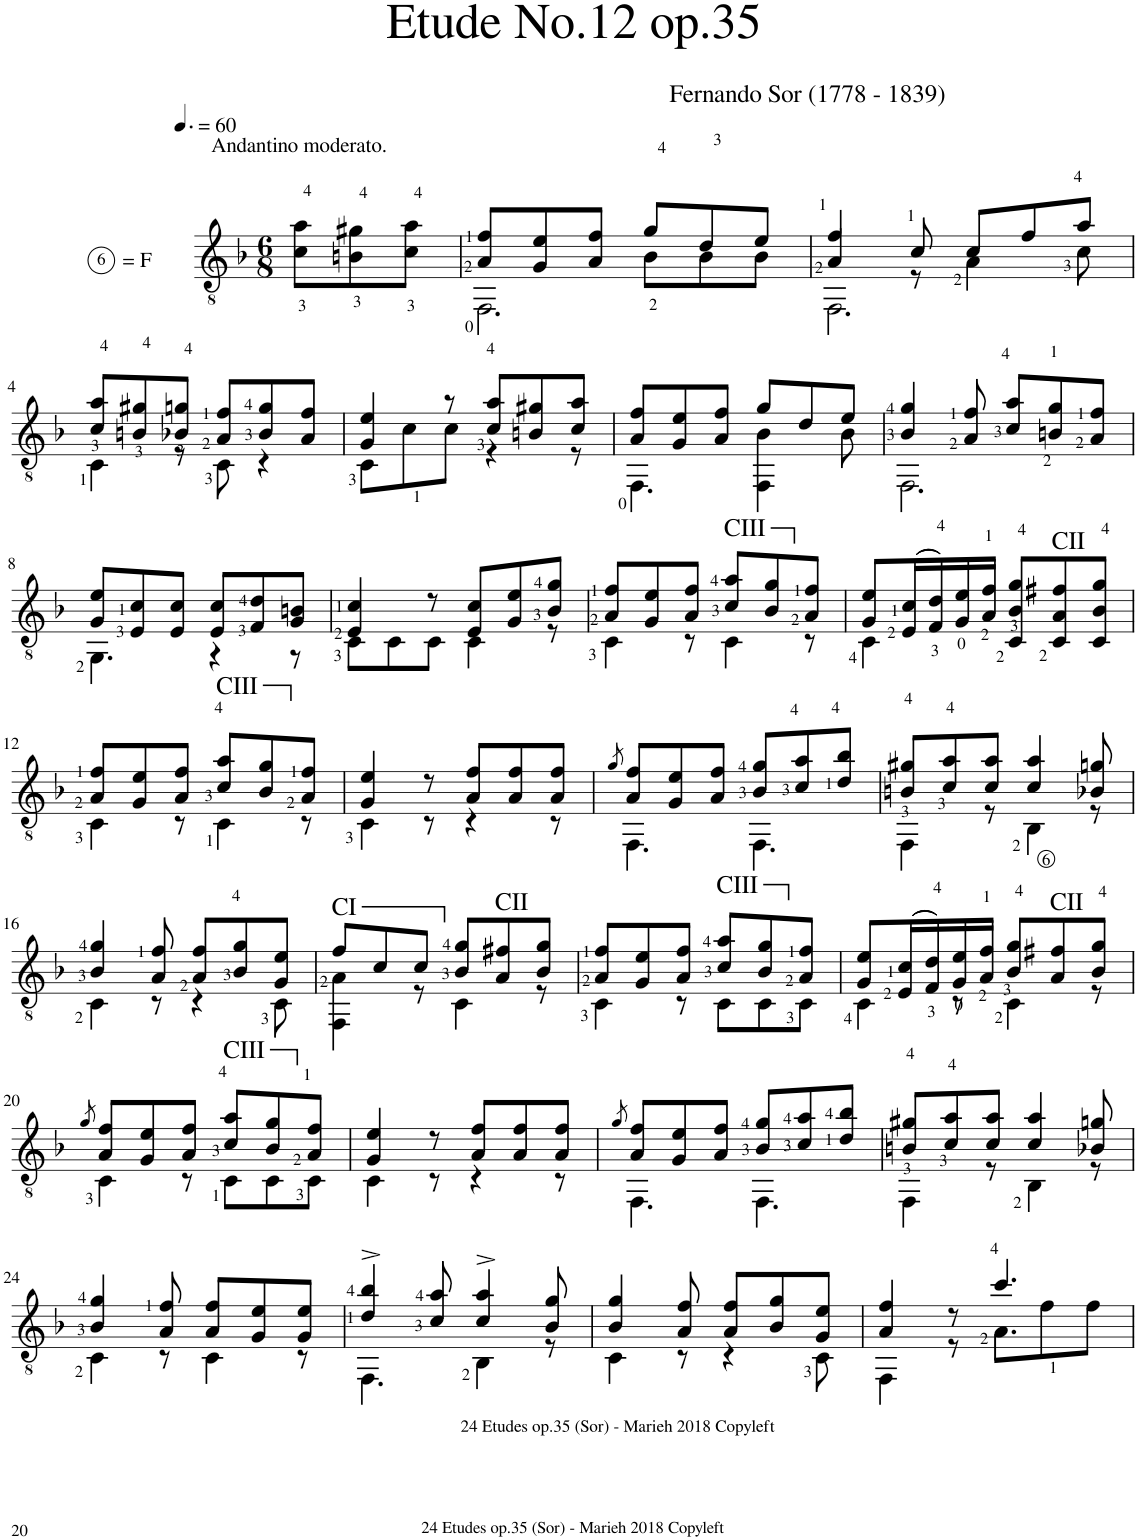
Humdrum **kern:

**kern
*part1
*staff1
*I"Guitare classique
!!LO:PB:g=z
*clefGv2
*k[b-]
*M6/8
*MM90
=1
!LO:TX:a:t=Andantino moderato.
8c\< 8a\<L
8Bn\< 8g#X\<
8c\< 8a\<J
=2
*^
*	*^
8A/ 8f/L	4.ryy	2.FF\
8G/ 8e/	.	.
8A/ 8f/J	.	.
8g/L	8B-<\L	.
8d/	8B-\	.
8e/J	8B-\J	.
=3	=3	=3
4f/	4A/	2.FF\
8c/	8r	.
8c/L	4A\	.
8f/	.	.
8a/J	8c\	.
*	*v	*v
!!LO:LB:g=z
=4	=4
8c/ 8a/L	4C\
8Bn/ 8g#X/	.
8B-X/ 8gn/J	8r
8A/ 8f/L	8C\
8B-/ 8g/	4r
8A/ 8f/J	.
=5	=5
4G/ 4e/	8C\L
.	8c\
8r	8c\J
8c/ 8a/L	4r
8Bn/ 8g#X/	.
8c/ 8a/J	8r
=6	=6
8A/ 8f/L	4.FF\
8G/ 8e/	.
8A/ 8f/J	.
8g/L	4FF\ 4B-\
8d/	.
8e/J	8B-\
=7	=7
4B-/ 4g/	2.FF\
8A/ 8f/	.
8c/ 8a/L	.
8Bn/ 8g/	.
8A/ 8f/J	.
!!LO:LB:g=z	!!
=8	=8
8G/ 8e/L	4.GG\
8E/ 8c/	.
8E/ 8c/J	.
8E/ 8c/L	4r
8F/ 8d/	.
8G/ 8Bn/J	8r
=9	=9
4E/ 4c/	8C\L
.	8C\
8r	8C\J
8E/ 8c/L	4C\
8G/ 8e/	.
8B-/ 8g/J	8r
=10	=10
8A/ 8f/L	4C\
8G/ 8e/	.
8A/ 8f/J	8r
!LO:TX:a:t=CIII	!
8c/ 8a/L	4C\
8B-/ 8g/	.
8A/ 8f/J	8r
=11	=11
8G/ 8e/L	4C\
((16E/ 16c/L	.
16F/ 16d/))	.
16G/ 16e/	2ryy
16A/ 16f/JJ	.
8C/ 8B-/ 8g/L	.
!LO:TX:a:t=CII	!
8C/ 8A/ 8f#X/	.
8C/ 8B-/ 8g/J	.
!!LO:LB:g=z	!!
=12	=12
8A/ 8f/L	4C\
8G/ 8e/	.
8A/ 8f/J	8r
!LO:TX:a:t=CIII	!
8c/ 8a/L	4C\
8B-/ 8g/	.
8A/ 8f/J	8r
=13	=13
4G/ 4e/	4C\
8r	8r
8A/ 8f/L	4r
8A/ 8f/	.
8A/ 8f/J	8r
=14	=14
8qg/	.
8A/ 8f/L	4.FF\
8G/ 8e/	.
8A/ 8f/J	.
8B-/ 8g/L	4.FF\
8c/ 8a/	.
8d/ 8b-/J	.
=15	=15
8Bn/ 8g#X/L	4FF\
8c/ 8a/	.
8c/ 8a/J	8r
4c/ 4a/	4BB-\
8B-X/ 8gn/	8r
!!LO:LB:g=z	!!
=16	=16
4B-/ 4g/	4C\
8A/ 8f/	8r
8A/ 8f/L	4r
8B-/ 8g/	.
8G/ 8e/J	8C\
=17	=17
!LO:TX:a:t=CI	!
8f/L	4FF\ 4A\
8c/	.
8c/J	8r
8B-/ 8g/L	4C\
!LO:TX:a:t=CII	!
8A/ 8f#X/	.
8B-/ 8g/J	8r
=18	=18
8A/ 8f/L	4C\
8G/ 8e/	.
8A/ 8f/J	8r
!LO:TX:a:t=CIII	!
8c/ 8a/L	8C\L
8B-/ 8g/	8C\
8A/ 8f/J	8C\J
=19	=19
8G/ 8e/L	4C\
((16E/ 16c/L	.
16F/ 16d/))	.
16G/ 16e/	8r
16A/ 16f/JJ	.
8B-/ 8g/L	4C\
!LO:TX:a:t=CII	!
8A/ 8f#X/	.
8B-/ 8g/J	8r
!!LO:LB:g=z	!!
=20	=20
8qg/	.
8A/ 8f/L	4C\
8G/ 8e/	.
8A/ 8f/J	8r
!LO:TX:a:t=CIII	!
8c/ 8a/L	8C\L
8B-/ 8g/	8C\
8A/ 8f/J	8C\J
=21	=21
4G/ 4e/	4C\
8r	8r
8A/ 8f/L	4r
8A/ 8f/	.
8A/ 8f/J	8r
=22	=22
8qg/	.
8A/ 8f/L	4.FF\
8G/ 8e/	.
8A/ 8f/J	.
8B-/ 8g/L	4.FF\
8c/ 8a/	.
8d/ 8b-/J	.
=23	=23
8Bn/ 8g#X/L	4FF\
8c/ 8a/	.
8c/ 8a/J	8r
4c/ 4a/	4BB-\
8B-X/ 8gn/	8r
!!LO:LB:g=z	!!
=24	=24
4B-/ 4g/	4C\
8A/ 8f/	8r
8A/ 8f/L	4C\
8G/ 8e/	.
8G/ 8e/J	8r
=25	=25
4d/^ 4b-/^	4.FF\
8c/ 8a/	.
4c/^ 4a/^	4BB-\
8B-/ 8g/	8r
=26	=26
4B-/ 4g/	4C\
8A/ 8f/	8r
8A/ 8f/L	4r
8B-/ 8g/	.
8G/ 8e/J	8C\
=27	=27
*	*^
4A/ 4f/	4.ryy	4FF\
8r	.	8r
4.cc/	8A\L	4.A\
.	8f\	.
.	8f\J	.
*v	*v	*v
=
*-
